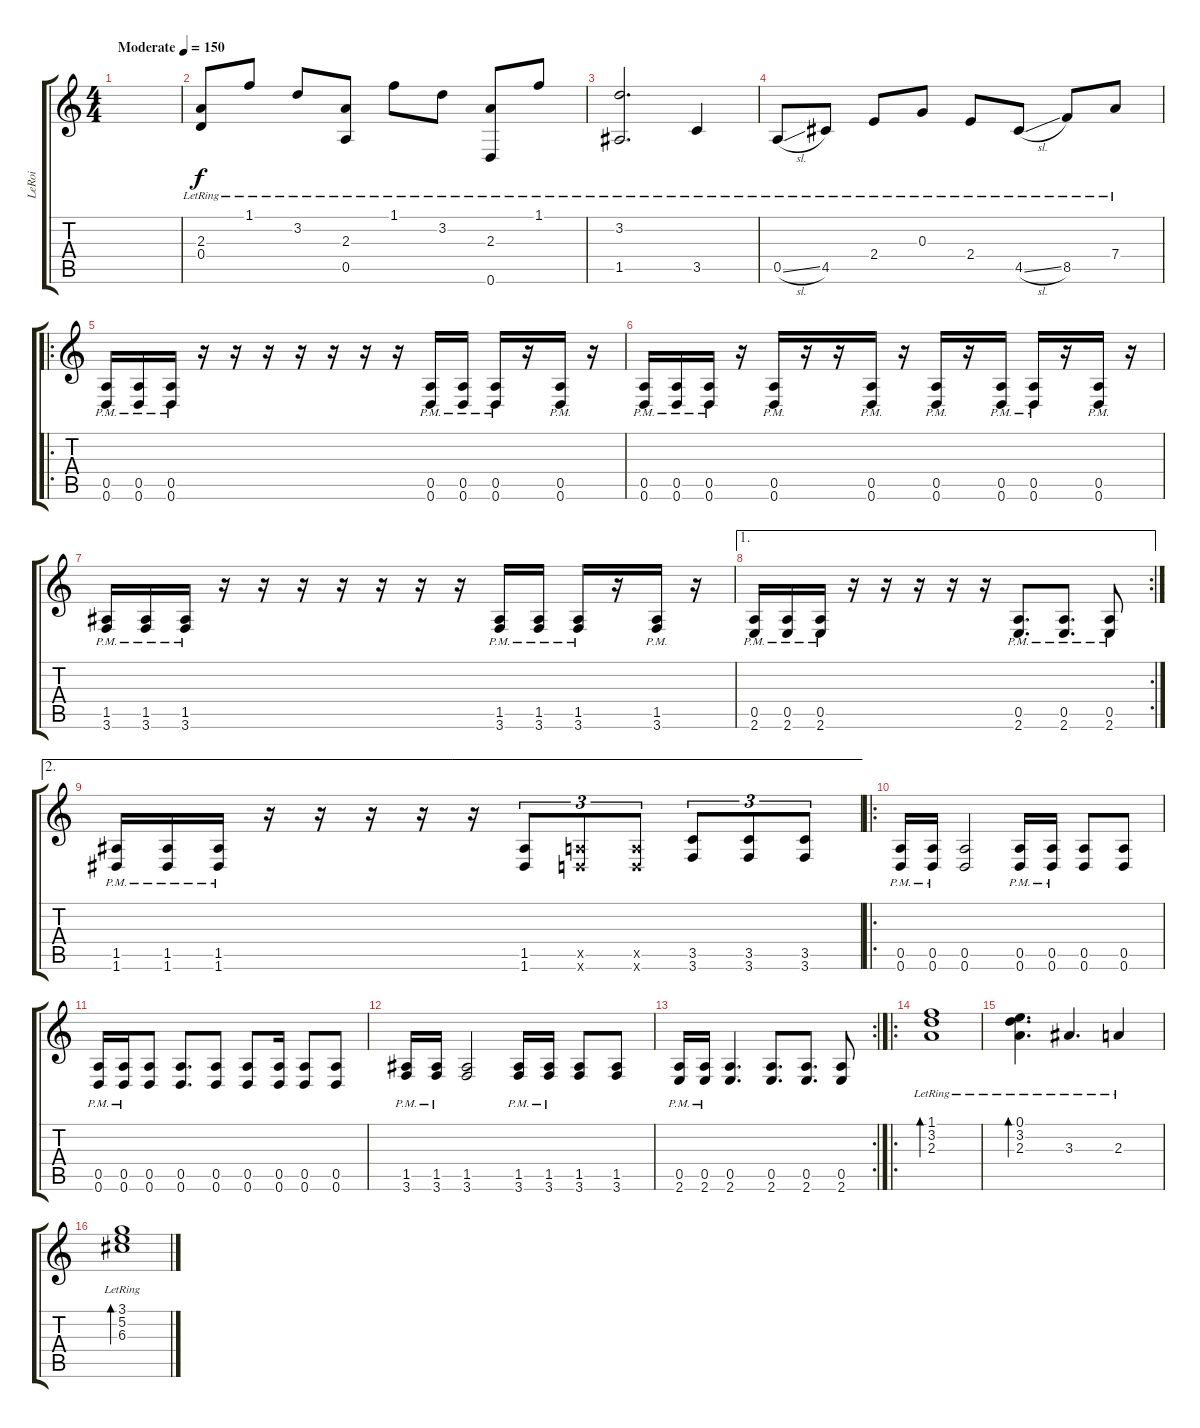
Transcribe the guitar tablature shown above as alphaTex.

\track ("LeRoi" "LeRoi") {instrument distortionguitar}
\staff {score tabs}
\tuning (E4 B3 G3 D3 A2 D2) {hide}
\ts (4 4)
\tempo (150 "Moderate")
\clef g2
\ks c
|
(2.3{lr} 0.4{lr}).8{instrument acousticguitarsteel} 1.1{lr}.8 3.2{lr}.8 (2.3{lr} 0.5{lr}).8 1.1{lr}.8 3.2{lr}.8 (2.3 0.6{lr}).8 1.1{lr}.8 |
(3.2{lr} 1.5{lr}).2{d} 3.5{lr}.4 |
0.5{sl lr}.8 4.5{lr}.8 2.4{lr}.8 0.3{lr}.8 2.4{lr}.8 4.5{sl lr}.8 8.5{lr}.8 7.4{lr}.8 |
\ro
(0.5{pm} 0.6{pm}).16{instrument distortionguitar} (0.5{pm} 0.6{pm}).16 (0.5{pm} 0.6{pm}).16 r.16 r.16 r.16 r.16 r.16 r.16 r.16 (0.5{pm} 0.6{pm}).16 (0.5{pm} 0.6{pm}).16 (0.5{pm} 0.6{pm}).16 r.16 (0.5{pm} 0.6{pm}).16 r.16 |
(0.5{pm} 0.6{pm}).16 (0.5{pm} 0.6{pm}).16 (0.5{pm} 0.6{pm}).16 r.16 (0.5{pm} 0.6{pm}).16 r.16 r.16 (0.5{pm} 0.6{pm}).16 r.16 (0.5{pm} 0.6{pm}).16 r.16 (0.5{pm} 0.6{pm}).16 (0.5{pm} 0.6{pm}).16 r.16 (0.5{pm} 0.6{pm}).16 r.16 |
(1.5{pm} 3.6{pm}).16 (1.5{pm} 3.6{pm}).16 (1.5{pm} 3.6{pm}).16 r.16 r.16 r.16 r.16 r.16 r.16 r.16 (1.5{pm} 3.6{pm}).16 (1.5{pm} 3.6{pm}).16 (1.5{pm} 3.6{pm}).16 r.16 (1.5{pm} 3.6{pm}).16 r.16 |
\ae 1
\rc 2
(0.5{pm} 2.6{pm}).16 (0.5{pm} 2.6{pm}).16 (0.5{pm} 2.6{pm}).16 r.16 r.16 r.16 r.16 r.16 (0.5{pm} 2.6{pm}).8{d} (0.5{pm} 2.6{pm}).8{d} (0.5{pm} 2.6{pm}).8 |
\ae 2
(1.5{pm} 1.6{pm}).16 (1.5{pm} 1.6{pm}).16 (1.5{pm} 1.6{pm}).16 r.16 r.16 r.16 r.16 r.16 (1.5 1.6).8{tu (3 2)} (0.5{x} 0.6{x}).8{tu (3 2)} (0.5{x} 0.6{x}).8{tu (3 2)} (3.5 3.6).8{tu (3 2)} (3.5 3.6).8{tu (3 2)} (3.5 3.6).8{tu (3 2)} |
\ro
(0.5{pm} 0.6{pm}).16 (0.5{pm} 0.6{pm}).16 (0.5 0.6).2 (0.5{pm} 0.6{pm}).16 (0.5{pm} 0.6{pm}).16 (0.5 0.6).8 (0.5 0.6).8 |
(0.5{pm} 0.6{pm}).16 (0.5{pm} 0.6{pm}).16 (0.5 0.6).8 (0.5 0.6).8{d} (0.5 0.6).8 (0.5 0.6).8 (0.5 0.6).16 (0.5 0.6).8 (0.5 0.6).8 |
(1.5{pm} 3.6{pm}).16 (1.5{pm} 3.6{pm}).16 (1.5 3.6).2 (1.5{pm} 3.6{pm}).16 (1.5{pm} 3.6{pm}).16 (1.5 3.6).8 (1.5 3.6).8 |
\rc 2
(0.5{pm} 2.6{pm}).16 (0.5{pm} 2.6{pm}).16 (0.5 2.6).4{d} (0.5 2.6).8{d} (0.5 2.6).8{d} (0.5 2.6).8 |
\ro
(1.1{lr} 3.2{lr} 2.3{lr}).1{bd 480 volume 9 instrument acousticguitarsteel} |
(0.1{lr} 3.2{lr} 2.3{lr}).4{d bd 480} 3.3{lr}.4{d} 2.3{lr}.4 |
(3.1{lr} 5.2{lr} 6.3{lr}).1{bd 480}
